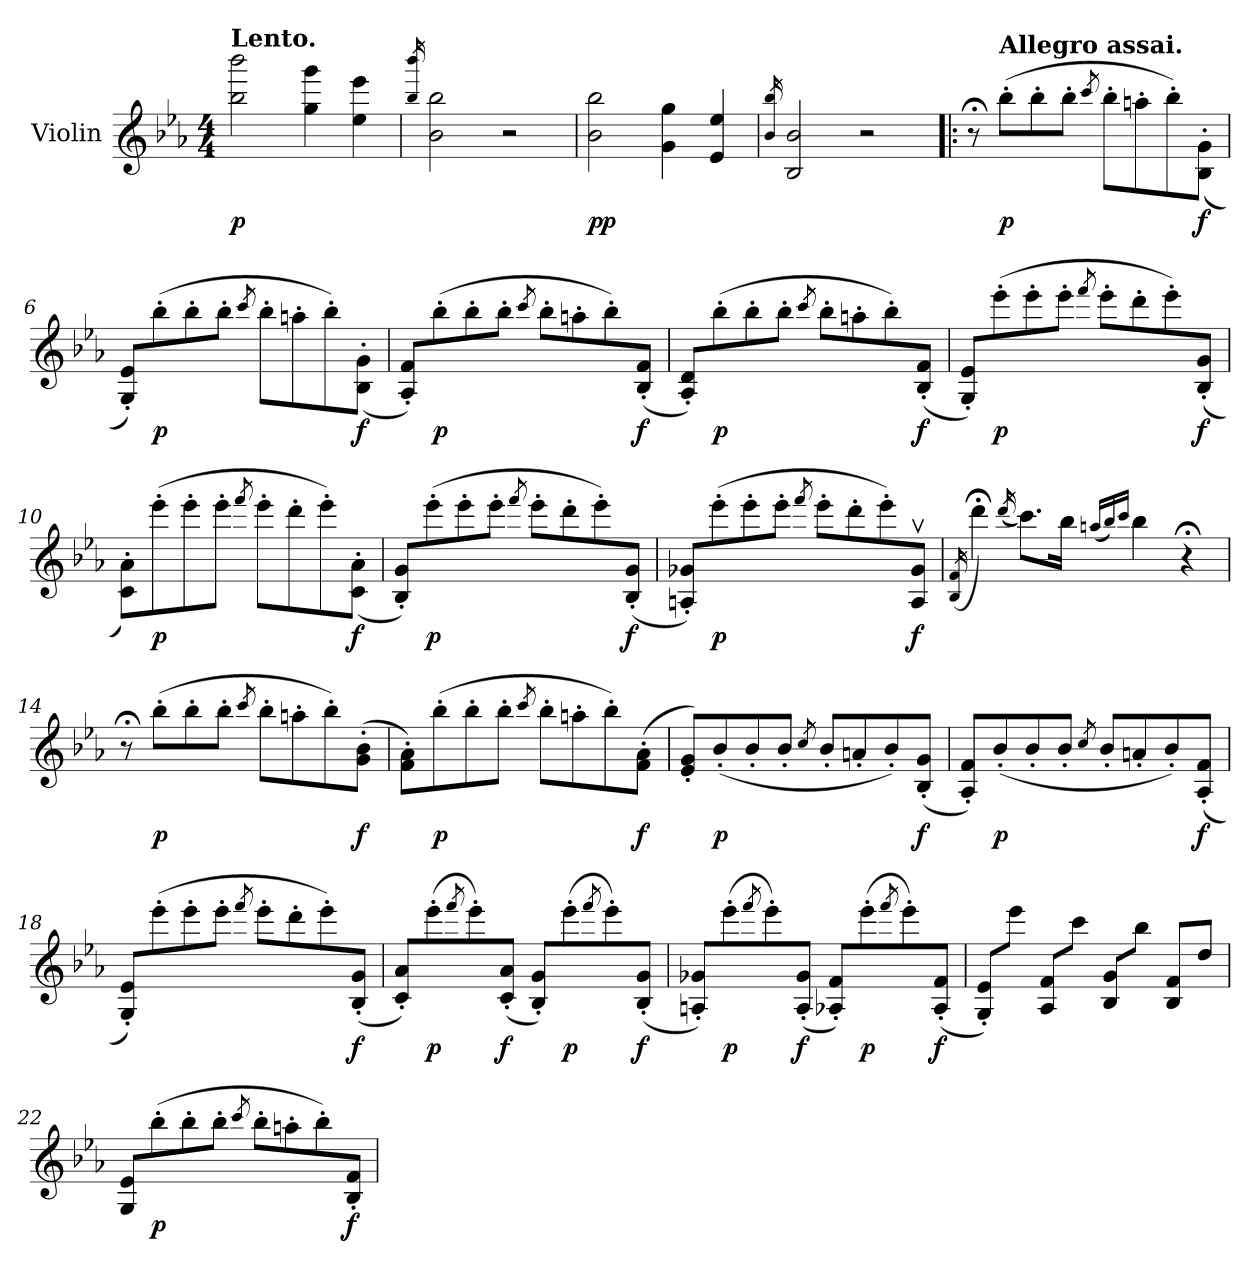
**kern	**dynam
*part1	*part1
*staff1	*staff1
*I"Violin	*
*I'Vln.	*
*clefG2	*
*k[b-e-a-]	*
*M4/4	*
*MM60	*
=1	=1
!LO:TX:a:B:t=Lento.	!
!	!LO:DY:b
2bb-\ 2bbb-\	p
4gg\ 4ggg\	.
4ee-\ 4eee-\	.
=2	=2
16qbb-/ 16qbbb-/	.
2b-\ 2bb-\	.
2r	.
=3	=3
!	!LO:DY:b
2b-\ 2bb-\	pp
4g\ 4gg\	.
4e-/ 4ee-/	.
=4	=4
16qb-/ 16qbb-/	.
2B-/ 2b-/	.
2r	.
=5!|:	=5!|:
*MM135	*
8r;<	.
!LO:TX:a:B:t=Allegro assai.	!
!	!LO:DY:b
(8bb-'\L	p
8bb-'\	.
8bb-'\J	.
8qccc/	.
8bb-'\L	.
8aan'\	.
8bb-'\)	.
!	!LO:DY:b
(8B-/' 8g/'J	f
=6	=6
8G/' 8e-/'L)	.
!	!LO:DY:b
(8bb-'\	p
8bb-'\	.
8bb-'\J	.
8qccc/	.
8bb-'\L	.
8aan'\	.
8bb-'\)	.
!	!LO:DY:b
(8B-/' 8g/'J	f
=7	=7
8A-/' 8f/'L)	.
!	!LO:DY:b
(8bb-'\	p
8bb-'\	.
8bb-'\J	.
8qccc/	.
8bb-'\L	.
8aan'\	.
8bb-'\)	.
!	!LO:DY:b
(8B-/' 8f/'J	f
=8	=8
8A-/' 8d/'L)	.
!	!LO:DY:b
(8bb-'\	p
8bb-'\	.
8bb-'\J	.
8qccc/	.
8bb-'\L	.
8aan'\	.
8bb-'\)	.
!	!LO:DY:b
(8B-/' 8f/'J	f
=9	=9
8G/' 8e-/'L)	.
!	!LO:DY:b
(8eee-'\	p
8eee-'\	.
8eee-'\J	.
8qfff/	.
8eee-'\L	.
8ddd'\	.
8eee-'\)	.
!	!LO:DY:b
(8B-/' 8g/'J	f
!!LO:LB:g=z
=10	=10
8c/' 8a-/'L)	.
!	!LO:DY:b
(8eee-'\	p
8eee-'\	.
8eee-'\J	.
8qfff/	.
8eee-'\L	.
8ddd'\	.
8eee-'\)	.
!	!LO:DY:b
(8c/' 8a-/'J	f
=11	=11
8B-/' 8g/'L)	.
!	!LO:DY:b
(8eee-'\	p
8eee-'\	.
8eee-'\J	.
8qfff/	.
8eee-'\L	.
8ddd'\	.
8eee-'\)	.
!	!LO:DY:b
(8B-/' 8g/'J	f
=12	=12
8An/' 8g-X/'L)	.
!	!LO:DY:b
(8eee-'\	p
8eee-'\	.
8eee-'\J	.
8qfff/	.
8eee-'\L	.
8ddd'\	.
8eee-'\)	.
!	!LO:DY:b
8A/v 8g-/vJ	f
=13	=13
(16qB-/ 16qf/	.
4ddd;<\)	.
(16qddd/	.
8.ccc\L)	.
16bb-\Jk	.
(16qaan/LL	.
16qbb-/)	.
16qccc/JJ	.
4bb-\	.
4r;<	.
=14	=14
8r;<	.
!	!LO:DY:b
(8bb-'\L	p
8bb-'\	.
8bb-'\J	.
8qccc/	.
8bb-'\L	.
8aan'\	.
8bb-'\)	.
!	!LO:DY:b
(8g/' 8b-/'J	f
=15	=15
8f/' 8a-/'L)	.
!	!LO:DY:b
(8bb-'\	p
8bb-'\	.
8bb-'\J	.
8qccc/	.
8bb-'\L	.
8aan'\	.
8bb-'\)	.
!	!LO:DY:b
(8f/' 8a-/'J	f
=16	=16
8e-/' 8g/'L)	.
!	!LO:DY:b
(8b-'/	p
8b-'/	.
8b-'/J	.
8qcc/	.
8b-'/L	.
8an'/	.
8b-'/)	.
!	!LO:DY:b
(8B-/' 8g/'J	f
!!LO:LB:g=z
=17	=17
8A-/' 8f/'L)	.
!	!LO:DY:b
(8b-'/	p
8b-'/	.
8b-'/J	.
8qcc/	.
8b-'/L	.
8an'/	.
8b-'/)	.
!	!LO:DY:b
(8A-/' 8f/'J	f
=18	=18
8G/' 8e-/'L)	.
(8eee-'\	.
8eee-'\	.
8eee-'\J	.
8qfff/	.
8eee-'\L	.
8ddd'\	.
8eee-'\)	.
!	!LO:DY:b
(8B-/' 8g/'J	f
=19	=19
8c/' 8a-/'L)	.
!	!LO:DY:b
(8eee-'\	p
8qfff/	.
8eee-'\)	.
!	!LO:DY:b
(8c/' 8a-/'J	f
8B-/' 8g/'L)	.
!	!LO:DY:b
(8eee-'\	p
8qfff/	.
8eee-'\)	.
!	!LO:DY:b
(8B-/' 8g/'J	f
=20	=20
8An/' 8g-X/'L)	.
!	!LO:DY:b
(8eee-'\	p
8qfff/	.
8eee-'\)	.
!	!LO:DY:b
(8A/' 8g-/'J	f
8A-X/' 8f/'L)	.
!	!LO:DY:b
(8eee-'\	p
8qfff/	.
8eee-'\)	.
!	!LO:DY:b
(8A-/' 8f/'J	f
=21	=21
8G/' 8e-/'L)	.
8eee-\J	.
8A-/ 8f/L	.
8ccc\J	.
8B-/ 8g/L	.
8bb-\J	.
8B-/ 8f/L	.
8dd/J	.
=22	=22
8G/ 8e-/L	.
!	!LO:DY:b
(8bb-'\	p
8bb-'\	.
8bb-'\J	.
8qccc/	.
8bb-'\L	.
8aan'\	.
8bb-'\)	.
!	!LO:DY:b
8B-/' 8f/'J	f
=	=
*-	*-
